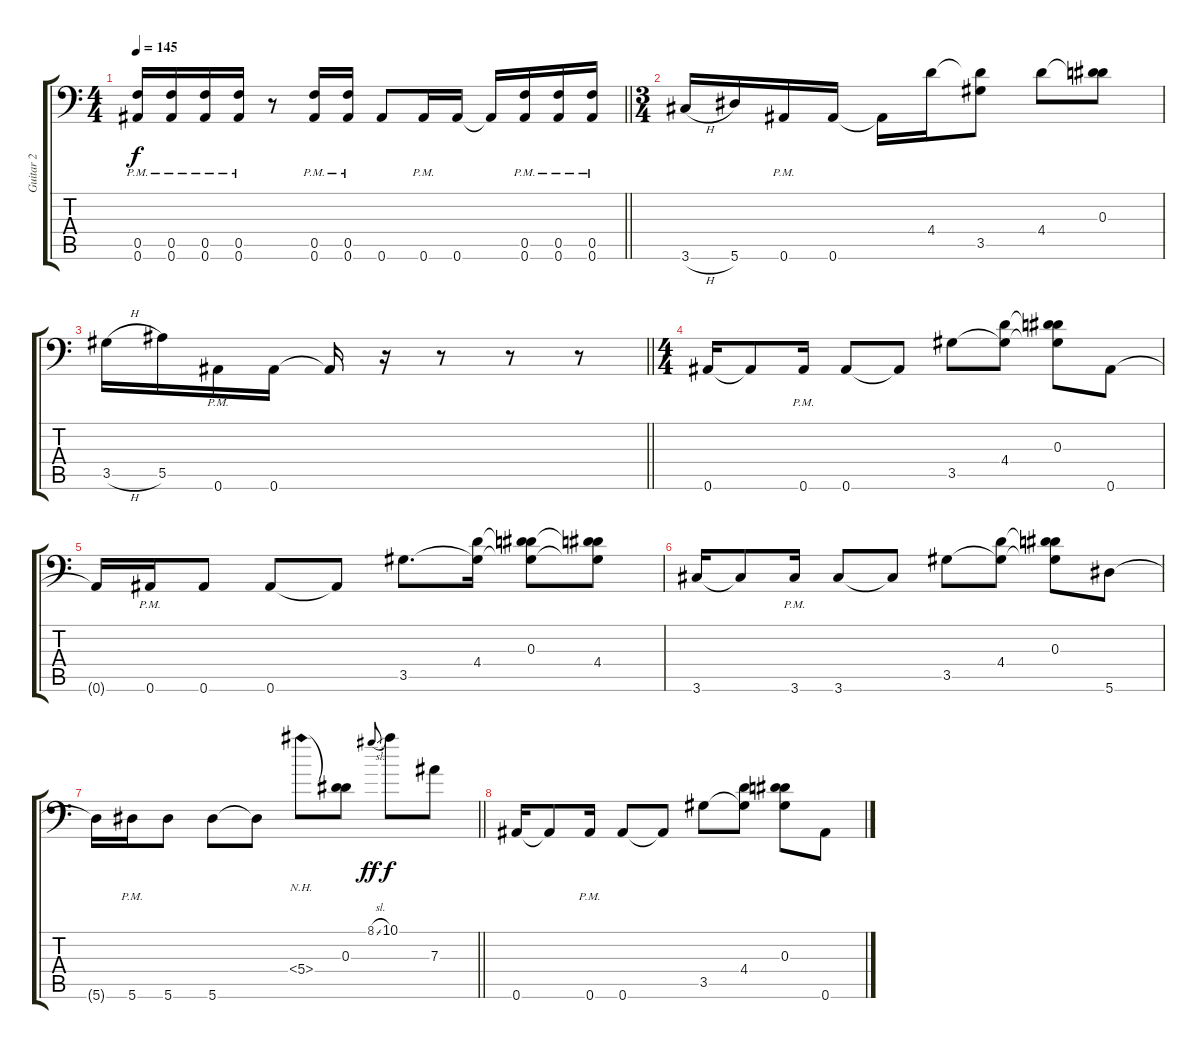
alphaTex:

\track ("Guitar 2" "Guitar 2") {instrument distortionguitar}
\staff {score tabs}
\tuning (C4 G3 Eb3 Bb2 F2 Bb1) {hide}
\ts (4 4)
\tempo 145
\clef f4
\barLineRight lightlight
\ks c
(0.5{pm} 0.6{pm}).16{dy f} (0.5{pm} 0.6{pm}).16 (0.5{pm} 0.6{pm}).16 (0.5{pm} 0.6{pm}).16 r.8 (0.5{pm} 0.6{pm}).16 (0.5{pm} 0.6{pm}).16 0.6.8 0.6{pm}.16 0.6.16 0.6{t}.16 (0.5{pm} 0.6{pm}).16 (0.5{pm} 0.6{pm}).16 (0.5{pm} 0.6{pm}).16 |
\ts (3 4)
3.6{h}.16 5.6.16 0.6{pm}.16 0.6.16 0.6{t}.16 4.4.16 (4.4{t} 3.5).8 4.4.8 (0.3 4.4{t}).8 |
\barLineRight lightlight
3.5{h}.16 5.5.16 0.6{pm}.16 0.6.16 0.6{t}.16 r.16 r.8 r.8 r.8 |
\ts (4 4)
0.6.16 0.6{t}.8 0.6{pm}.16 0.6.8 0.6{t}.8 3.5.8 (4.4 3.5{t}).8 (0.3 4.4{t} 3.5{t}).8 0.6.8 |
0.6{t}.16 0.6{pm}.16 0.6.8 0.6.8 0.6{t}.8 3.5.8{d} (4.4 3.5{t}).16 (0.3 4.4{t} 3.5{t}).8 (0.3{t} 4.4 3.5{t}).8 |
3.6.16 3.6{t}.8 3.6{pm}.16 3.6.8 3.6{t}.8 3.5.8 (4.4 3.5{t}).8 (0.3 4.4{t} 3.5{t}).8 5.6.8 |
\barLineRight lightlight
5.6{t}.16 5.6{pm}.16 5.6.8 5.6.8 5.6{t}.8 5.4{nh}.8 (0.3 5.4{t}).8 8.1{sl}.8{gr onbeat dy ff} 10.1.8{dy f} 7.3.8 |
0.6.16 0.6{t}.8 0.6{pm}.16 0.6.8 0.6{t}.8 3.5.8 (4.4 3.5{t}).8 (0.3 4.4{t} 3.5{t}).8 0.6.8
